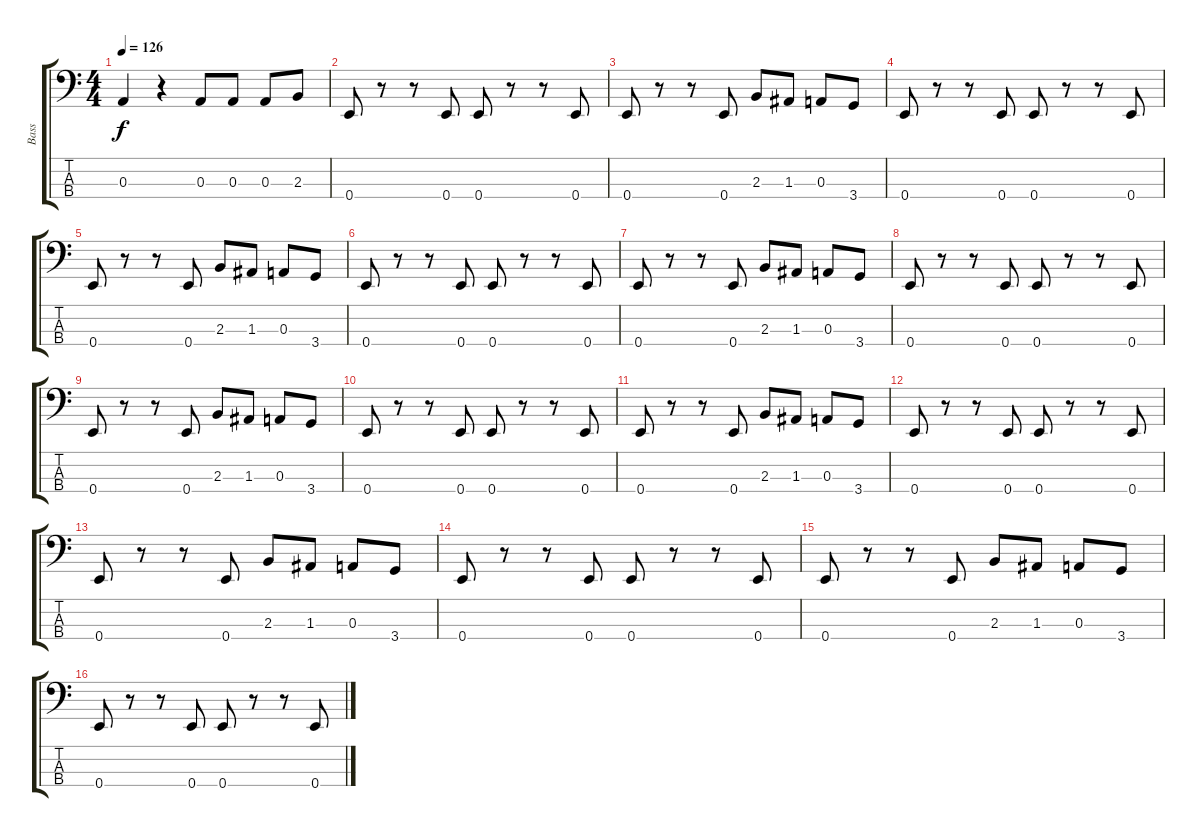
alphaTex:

\track ("Bass" "Bass") {instrument electricbassfinger}
\staff {score tabs}
\tuning (G2 D2 A1 E1) {hide}
\ts (4 4)
\tempo 126
\clef f4
\ks c
0.3{t}.4{dy f} r.4 0.3.8 0.3.8 0.3.8 2.3.8 |
0.4.8 r.8 r.8 0.4.8 0.4.8 r.8 r.8 0.4.8 |
0.4.8 r.8 r.8 0.4.8 2.3.8 1.3.8 0.3.8 3.4.8 |
0.4.8 r.8 r.8 0.4.8 0.4.8 r.8 r.8 0.4.8 |
0.4.8 r.8 r.8 0.4.8 2.3.8 1.3.8 0.3.8 3.4.8 |
0.4.8 r.8 r.8 0.4.8 0.4.8 r.8 r.8 0.4.8 |
0.4.8 r.8 r.8 0.4.8 2.3.8 1.3.8 0.3.8 3.4.8 |
0.4.8 r.8 r.8 0.4.8 0.4.8 r.8 r.8 0.4.8 |
0.4.8 r.8 r.8 0.4.8 2.3.8 1.3.8 0.3.8 3.4.8 |
0.4.8 r.8 r.8 0.4.8 0.4.8 r.8 r.8 0.4.8 |
0.4.8 r.8 r.8 0.4.8 2.3.8 1.3.8 0.3.8 3.4.8 |
0.4.8 r.8 r.8 0.4.8 0.4.8 r.8 r.8 0.4.8 |
0.4.8 r.8 r.8 0.4.8 2.3.8 1.3.8 0.3.8 3.4.8 |
0.4.8 r.8 r.8 0.4.8 0.4.8 r.8 r.8 0.4.8 |
0.4.8 r.8 r.8 0.4.8 2.3.8 1.3.8 0.3.8 3.4.8 |
0.4.8 r.8 r.8 0.4.8 0.4.8 r.8 r.8 0.4.8
